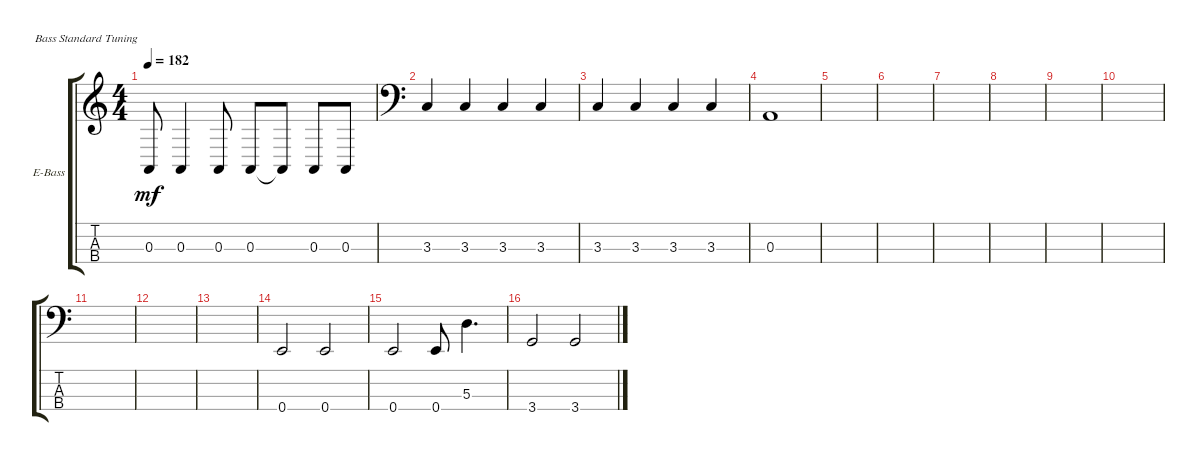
\defaultSystemsLayout 4
\bracketExtendMode groupsimilarinstruments
\firstSystemTrackNameOrientation horizontal
\otherSystemsTrackNameOrientation horizontal
\track ("Electric Bass" "E-Bass") {instrument electricbassfinger}
\staff {score tabs}
\tuning (G2 D2 A1 E1)
\ts (4 4)
\tempo 182
\clef g2
\scale
0.333333
\ks c
0.3.8{dy mf} 0.3.4 0.3.8 0.3.8 0.3{t}.8 0.3.8 0.3.8 |
\clef f4
\scale
0.333333 3.3.4 3.3.4 3.3.4 3.3.4 |
\scale
0.333333 3.3.4 3.3.4 3.3.4 3.3.4 |
\scale
0.333333 0.3.1 |
\scale
0.333333 |
\scale
0.333333 |
\scale
0.333333 |
\scale
0.333333 |
\scale
0.333333 |
\scale
0.333333 |
\scale
0.333333 |
\scale
0.333333 |
\scale
0.333333 |
\scale
0.333333 0.4.2 0.4.2 |
\scale
0.333333 0.4.2 0.4.8 5.3.4{d} |
\scale
0.333333 3.4.2 3.4.2
